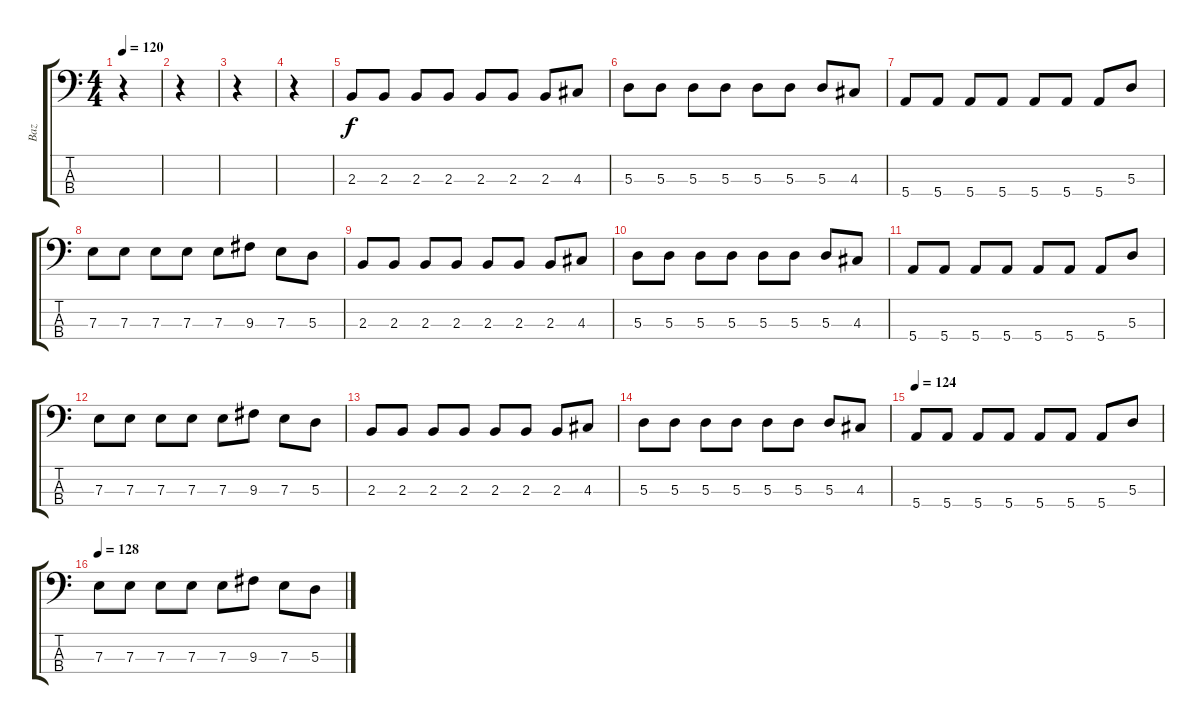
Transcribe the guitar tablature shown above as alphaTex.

\track ("Baz" "Baz") {instrument electricbassfinger}
\staff {score tabs}
\tuning (G2 D2 A1 E1) {hide}
\ts (4 4)
\tempo 120
\clef f4
\ks c
r.4{dy f instrument electricbassfinger} |
r.4 |
r.4 |
r.4 |
2.3.8 2.3.8 2.3.8 2.3.8 2.3.8 2.3.8 2.3.8 4.3.8 |
5.3.8 5.3.8 5.3.8 5.3.8 5.3.8 5.3.8 5.3.8 4.3.8 |
5.4.8 5.4.8 5.4.8 5.4.8 5.4.8 5.4.8 5.4.8 5.3.8 |
7.3.8 7.3.8 7.3.8 7.3.8 7.3.8 9.3.8 7.3.8 5.3.8 |
2.3.8 2.3.8 2.3.8 2.3.8 2.3.8 2.3.8 2.3.8 4.3.8 |
5.3.8 5.3.8 5.3.8 5.3.8 5.3.8 5.3.8 5.3.8 4.3.8 |
5.4.8 5.4.8 5.4.8 5.4.8 5.4.8 5.4.8 5.4.8 5.3.8 |
7.3.8 7.3.8 7.3.8 7.3.8 7.3.8 9.3.8 7.3.8 5.3.8 |
2.3.8 2.3.8 2.3.8 2.3.8 2.3.8 2.3.8 2.3.8 4.3.8 |
5.3.8 5.3.8 5.3.8 5.3.8 5.3.8 5.3.8 5.3.8 4.3.8 |
\tempo 124
5.4.8 5.4.8 5.4.8 5.4.8 5.4.8 5.4.8 5.4.8 5.3.8 |
\tempo 128
7.3.8 7.3.8 7.3.8 7.3.8 7.3.8 9.3.8 7.3.8 5.3.8
